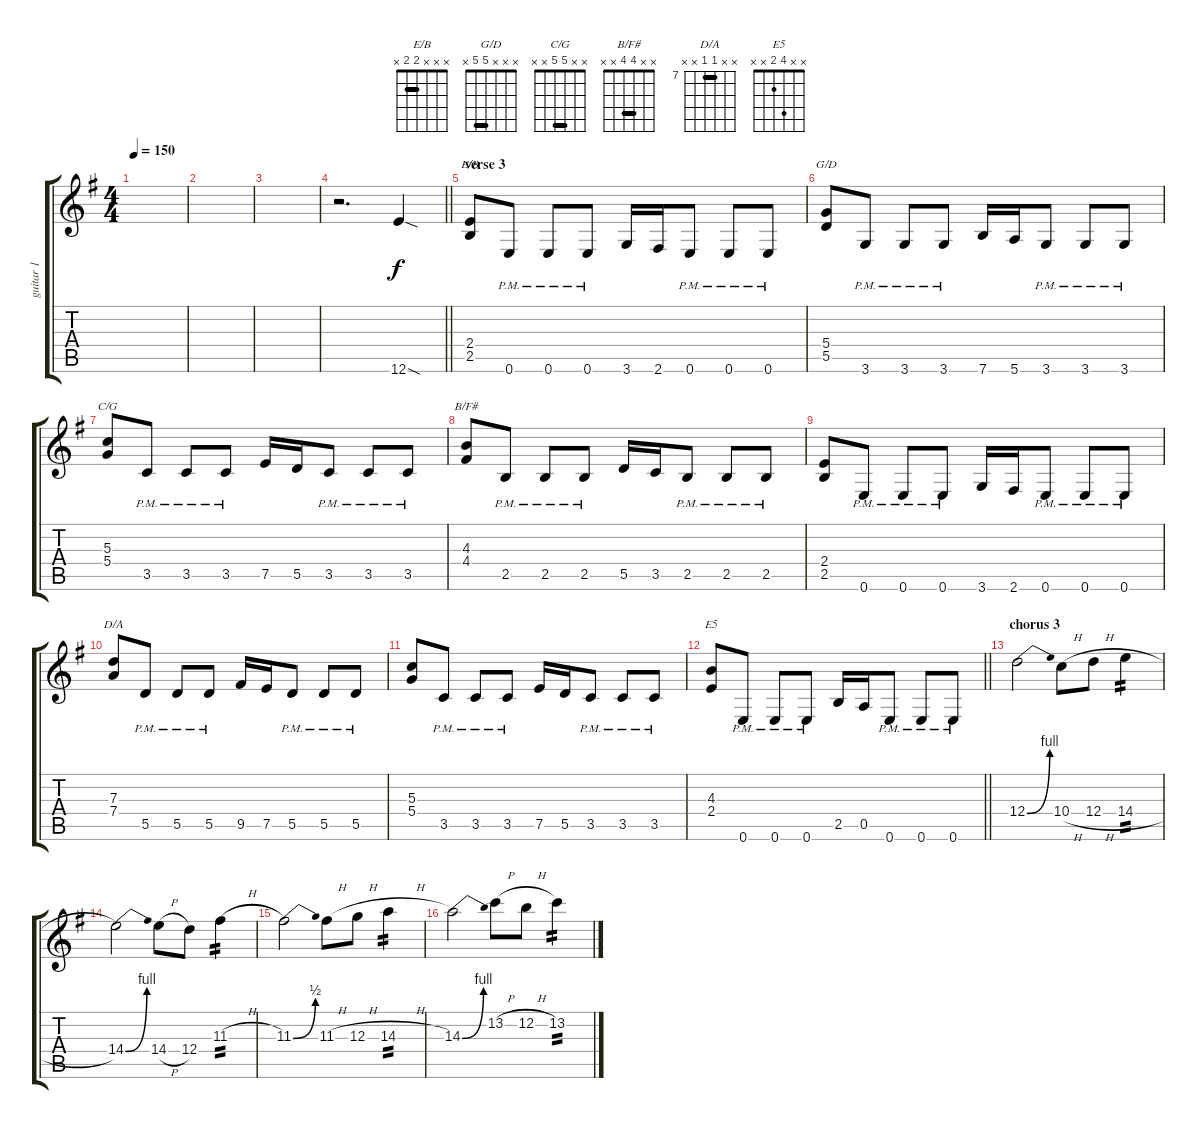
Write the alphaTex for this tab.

\track ("guitar 1" "guitar 1") {instrument distortionguitar}
\staff {score tabs}
\tuning (E4 B3 G3 D3 A2 E2) {hide}
\chord ("E/B" x x x 2 2 x) {barre 2}
\chord ("G/D" x x x 5 5 x) {barre 5}
\chord ("C/G" x x 5 5 x x) {barre 5}
\chord ("B/F#" x x 4 4 x x) {barre 4}
\chord ("D/A" x x 7 7 x x) {firstfret 7 barre 7}
\chord ("E5" x x 4 2 x x)
\ts (4 4)
\tempo 150
\clef g2
\ks eminor
|
|
|
\barLineRight lightlight
r.2{d} 12.6{sod}.4 |
\section ("" "verse 3")
(2.4 2.5).8{ch "E/B"} 0.6{pm}.8 0.6{pm}.8 0.6{pm}.8 3.6.16 2.6.16 0.6{pm}.8 0.6{pm}.8 0.6{pm}.8 |
(5.4 5.5).8{ch "G/D"} 3.6{pm}.8 3.6{pm}.8 3.6{pm}.8 7.6.16 5.6.16 3.6{pm}.8 3.6{pm}.8 3.6{pm}.8 |
(5.3 5.4).8{ch "C/G"} 3.5{pm}.8 3.5{pm}.8 3.5{pm}.8 7.5.16 5.5.16 3.5{pm}.8 3.5{pm}.8 3.5{pm}.8 |
(4.3 4.4).8{ch "B/F#"} 2.5{pm}.8 2.5{pm}.8 2.5{pm}.8 5.5.16 3.5.16 2.5{pm}.8 2.5{pm}.8 2.5{pm}.8 |
(2.4 2.5).8 0.6{pm}.8 0.6{pm}.8 0.6{pm}.8 3.6.16 2.6.16 0.6{pm}.8 0.6{pm}.8 0.6{pm}.8 |
(7.3 7.4).8{ch "D/A"} 5.5{pm}.8 5.5{pm}.8 5.5{pm}.8 9.5.16 7.5.16 5.5{pm}.8 5.5{pm}.8 5.5{pm}.8 |
(5.3 5.4).8 3.5{pm}.8 3.5{pm}.8 3.5{pm}.8 7.5.16 5.5.16 3.5{pm}.8 3.5{pm}.8 3.5{pm}.8 |
\barLineRight lightlight
(4.3 2.4).8{ch "E5"} 0.6{pm}.8 0.6{pm}.8 0.6{pm}.8 2.5.16 0.5.16 0.6{pm}.8 0.6{pm}.8 0.6{pm}.8 |
\section ("" "chorus 3")
12.4{be (bend 0 0 60 4)}.2 10.4{h}.8 12.4{h}.8 14.4{h}.4{tp 2} |
14.4{be (bend 0 0 60 4)}.2 14.4{h}.8 12.4.8 11.3{h}.4{tp 2} |
11.3{be (bend 0 0 60 2)}.2 11.3{h}.8 12.3{h}.8 14.3{h}.4{tp 2} |
14.3{be (bend 0 0 60 4)}.2 13.2{h}.8 12.2{h}.8 13.2{h}.4{tp 2}
